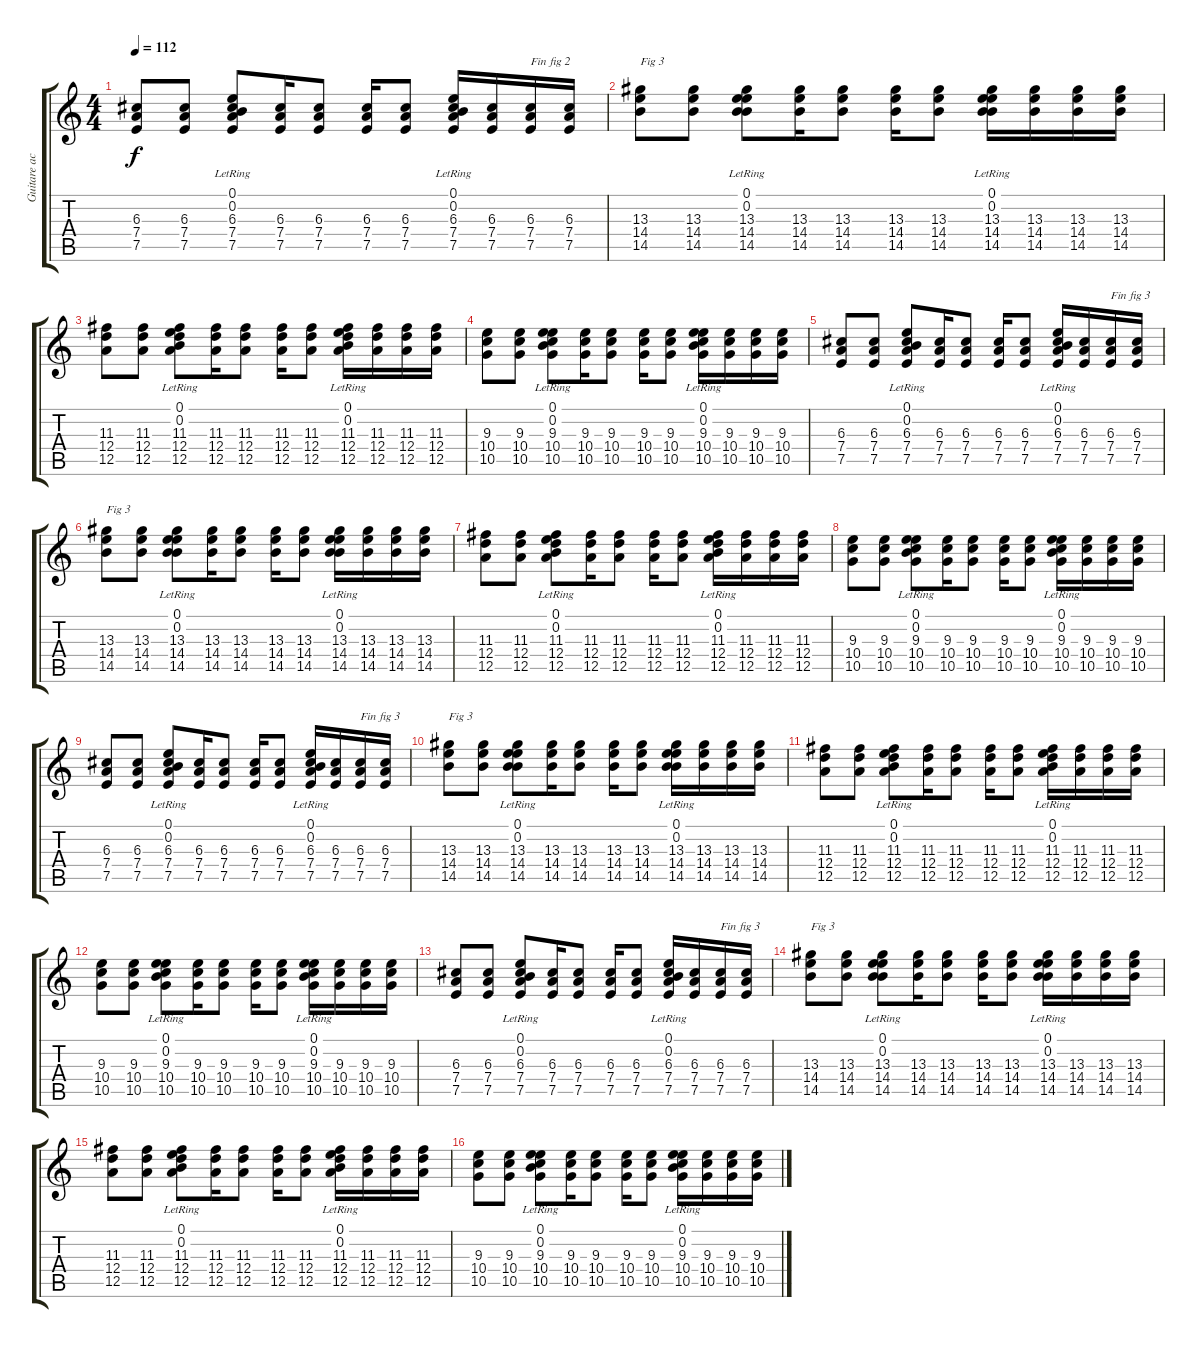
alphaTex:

\track ("Guitare acou 3 " "Guitare ac") {instrument acousticguitarsteel}
\staff {score tabs}
\tuning (E4 B3 G3 D3 A2 E2) {hide}
\ts (4 4)
\tempo 112
\clef g2
\ks c
(6.3 7.4 7.5).8{dy f} (6.3 7.4 7.5).8 (0.1{lr} 0.2{lr} 6.3 7.4 7.5).8 (6.3 7.4 7.5).16 (6.3 7.4 7.5).8 (6.3 7.4 7.5).16 (6.3 7.4 7.5).8 (0.1{lr} 0.2{lr} 6.3 7.4 7.5).16 (6.3 7.4 7.5).16 (6.3 7.4 7.5).16{txt "Fin fig 2"} (6.3 7.4 7.5).16 |
(13.3 14.4 14.5).8{txt "Fig 3"} (13.3 14.4 14.5).8 (0.1{lr} 0.2{lr} 13.3 14.4 14.5).8 (13.3 14.4 14.5).16 (13.3 14.4 14.5).8 (13.3 14.4 14.5).16 (13.3 14.4 14.5).8 (0.1{lr} 0.2{lr} 13.3 14.4 14.5).16 (13.3 14.4 14.5).16 (13.3 14.4 14.5).16 (13.3 14.4 14.5).16 |
(11.3 12.4 12.5).8 (11.3 12.4 12.5).8 (0.1{lr} 0.2{lr} 11.3 12.4 12.5).8 (11.3 12.4 12.5).16 (11.3 12.4 12.5).8 (11.3 12.4 12.5).16 (11.3 12.4 12.5).8 (0.1{lr} 0.2{lr} 11.3 12.4 12.5).16 (11.3 12.4 12.5).16 (11.3 12.4 12.5).16 (11.3 12.4 12.5).16 |
(9.3 10.4 10.5).8 (9.3 10.4 10.5).8 (0.1{lr} 0.2{lr} 9.3 10.4 10.5).8 (9.3 10.4 10.5).16 (9.3 10.4 10.5).8 (9.3 10.4 10.5).16 (9.3 10.4 10.5).8 (0.1{lr} 0.2{lr} 9.3 10.4 10.5).16 (9.3 10.4 10.5).16 (9.3 10.4 10.5).16 (9.3 10.4 10.5).16 |
(6.3 7.4 7.5).8 (6.3 7.4 7.5).8 (0.1{lr} 0.2{lr} 6.3 7.4 7.5).8 (6.3 7.4 7.5).16 (6.3 7.4 7.5).8 (6.3 7.4 7.5).16 (6.3 7.4 7.5).8 (0.1{lr} 0.2{lr} 6.3 7.4 7.5).16 (6.3 7.4 7.5).16 (6.3 7.4 7.5).16{txt "Fin fig 3"} (6.3 7.4 7.5).16 |
(13.3 14.4 14.5).8{txt "Fig 3"} (13.3 14.4 14.5).8 (0.1{lr} 0.2{lr} 13.3 14.4 14.5).8 (13.3 14.4 14.5).16 (13.3 14.4 14.5).8 (13.3 14.4 14.5).16 (13.3 14.4 14.5).8 (0.1{lr} 0.2{lr} 13.3 14.4 14.5).16 (13.3 14.4 14.5).16 (13.3 14.4 14.5).16 (13.3 14.4 14.5).16 |
(11.3 12.4 12.5).8 (11.3 12.4 12.5).8 (0.1{lr} 0.2{lr} 11.3 12.4 12.5).8 (11.3 12.4 12.5).16 (11.3 12.4 12.5).8 (11.3 12.4 12.5).16 (11.3 12.4 12.5).8 (0.1{lr} 0.2{lr} 11.3 12.4 12.5).16 (11.3 12.4 12.5).16 (11.3 12.4 12.5).16 (11.3 12.4 12.5).16 |
(9.3 10.4 10.5).8 (9.3 10.4 10.5).8 (0.1{lr} 0.2{lr} 9.3 10.4 10.5).8 (9.3 10.4 10.5).16 (9.3 10.4 10.5).8 (9.3 10.4 10.5).16 (9.3 10.4 10.5).8 (0.1{lr} 0.2{lr} 9.3 10.4 10.5).16 (9.3 10.4 10.5).16 (9.3 10.4 10.5).16 (9.3 10.4 10.5).16 |
(6.3 7.4 7.5).8 (6.3 7.4 7.5).8 (0.1{lr} 0.2{lr} 6.3 7.4 7.5).8 (6.3 7.4 7.5).16 (6.3 7.4 7.5).8 (6.3 7.4 7.5).16 (6.3 7.4 7.5).8 (0.1{lr} 0.2{lr} 6.3 7.4 7.5).16 (6.3 7.4 7.5).16 (6.3 7.4 7.5).16{txt "Fin fig 3"} (6.3 7.4 7.5).16 |
(13.3 14.4 14.5).8{txt "Fig 3"} (13.3 14.4 14.5).8 (0.1{lr} 0.2{lr} 13.3 14.4 14.5).8 (13.3 14.4 14.5).16 (13.3 14.4 14.5).8 (13.3 14.4 14.5).16 (13.3 14.4 14.5).8 (0.1{lr} 0.2{lr} 13.3 14.4 14.5).16 (13.3 14.4 14.5).16 (13.3 14.4 14.5).16 (13.3 14.4 14.5).16 |
(11.3 12.4 12.5).8 (11.3 12.4 12.5).8 (0.1{lr} 0.2{lr} 11.3 12.4 12.5).8 (11.3 12.4 12.5).16 (11.3 12.4 12.5).8 (11.3 12.4 12.5).16 (11.3 12.4 12.5).8 (0.1{lr} 0.2{lr} 11.3 12.4 12.5).16 (11.3 12.4 12.5).16 (11.3 12.4 12.5).16 (11.3 12.4 12.5).16 |
(9.3 10.4 10.5).8 (9.3 10.4 10.5).8 (0.1{lr} 0.2{lr} 9.3 10.4 10.5).8 (9.3 10.4 10.5).16 (9.3 10.4 10.5).8 (9.3 10.4 10.5).16 (9.3 10.4 10.5).8 (0.1{lr} 0.2{lr} 9.3 10.4 10.5).16 (9.3 10.4 10.5).16 (9.3 10.4 10.5).16 (9.3 10.4 10.5).16 |
(6.3 7.4 7.5).8 (6.3 7.4 7.5).8 (0.1{lr} 0.2{lr} 6.3 7.4 7.5).8 (6.3 7.4 7.5).16 (6.3 7.4 7.5).8 (6.3 7.4 7.5).16 (6.3 7.4 7.5).8 (0.1{lr} 0.2{lr} 6.3 7.4 7.5).16 (6.3 7.4 7.5).16 (6.3 7.4 7.5).16{txt "Fin fig 3"} (6.3 7.4 7.5).16 |
(13.3 14.4 14.5).8{txt "Fig 3"} (13.3 14.4 14.5).8 (0.1{lr} 0.2{lr} 13.3 14.4 14.5).8 (13.3 14.4 14.5).16 (13.3 14.4 14.5).8 (13.3 14.4 14.5).16 (13.3 14.4 14.5).8 (0.1{lr} 0.2{lr} 13.3 14.4 14.5).16 (13.3 14.4 14.5).16 (13.3 14.4 14.5).16 (13.3 14.4 14.5).16 |
(11.3 12.4 12.5).8 (11.3 12.4 12.5).8 (0.1{lr} 0.2{lr} 11.3 12.4 12.5).8 (11.3 12.4 12.5).16 (11.3 12.4 12.5).8 (11.3 12.4 12.5).16 (11.3 12.4 12.5).8 (0.1{lr} 0.2{lr} 11.3 12.4 12.5).16 (11.3 12.4 12.5).16 (11.3 12.4 12.5).16 (11.3 12.4 12.5).16 |
(9.3 10.4 10.5).8 (9.3 10.4 10.5).8 (0.1{lr} 0.2{lr} 9.3 10.4 10.5).8 (9.3 10.4 10.5).16 (9.3 10.4 10.5).8 (9.3 10.4 10.5).16 (9.3 10.4 10.5).8 (0.1{lr} 0.2{lr} 9.3 10.4 10.5).16 (9.3 10.4 10.5).16 (9.3 10.4 10.5).16 (9.3 10.4 10.5).16
